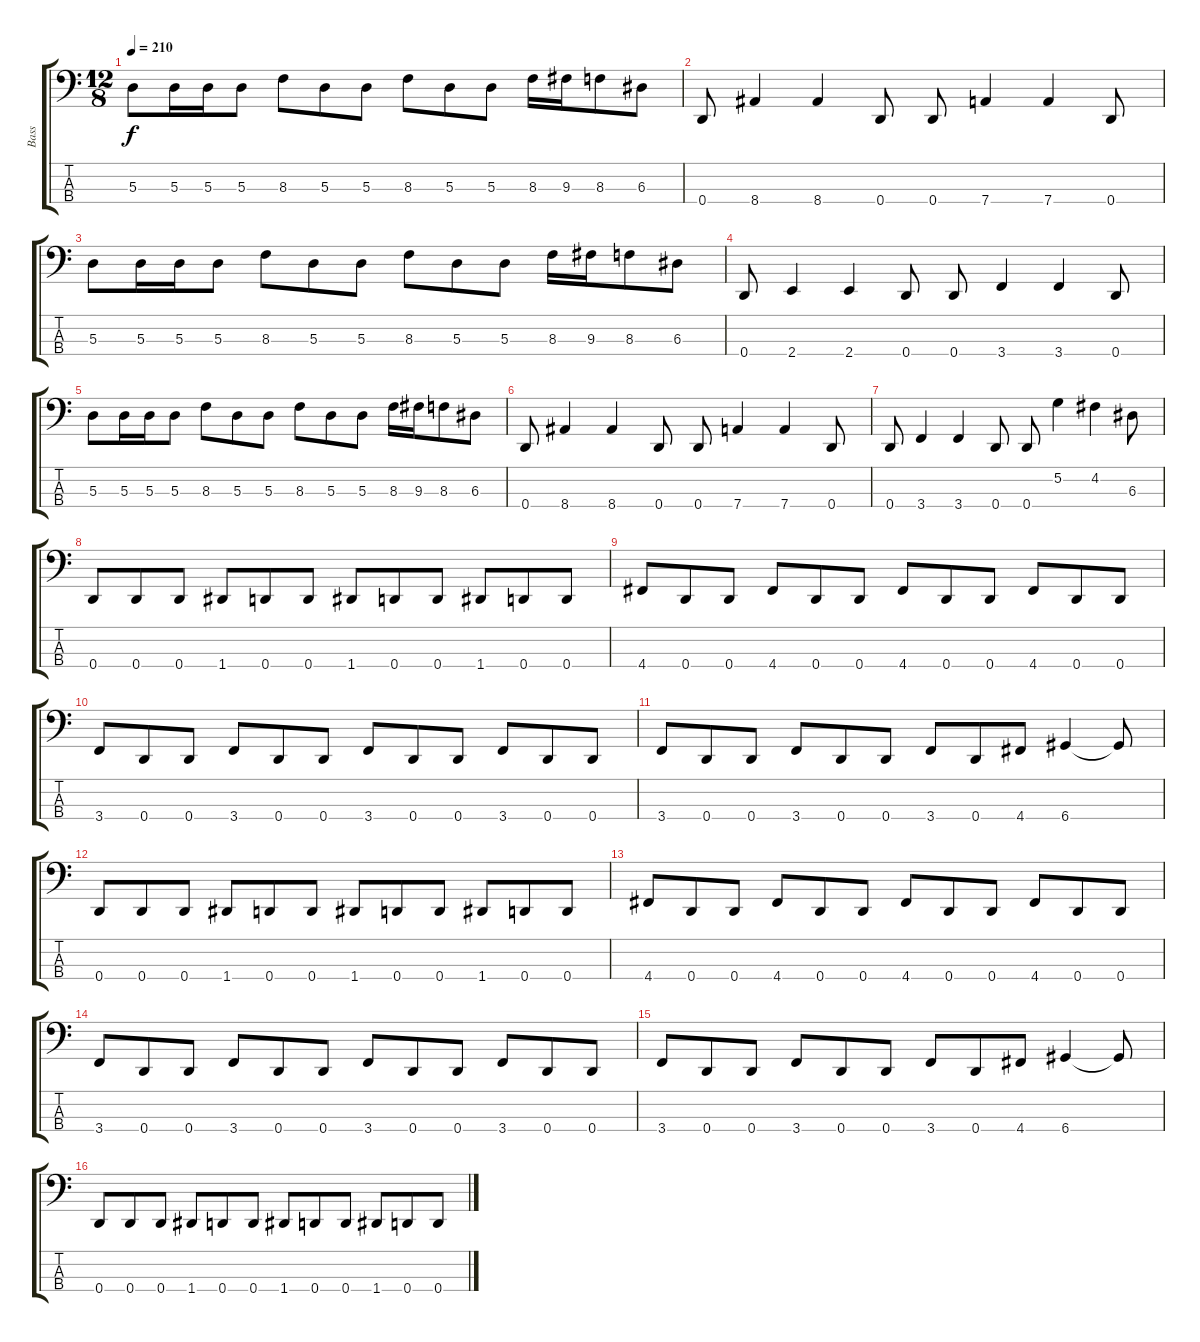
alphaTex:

\track ("Bass" "Bass") {instrument electricbasspick}
\staff {score tabs}
\tuning (G2 D2 A1 D1) {hide}
\ts (12 8)
\tempo 210
\clef f4
\ks c
5.3.8{dy f} 5.3.16 5.3.16 5.3.8 8.3.8 5.3.8 5.3.8 8.3.8 5.3.8 5.3.8 8.3.16 9.3.16 8.3.8 6.3.8 |
0.4.8 8.4.4 8.4.4 0.4.8 0.4.8 7.4.4 7.4.4 0.4.8 |
5.3.8 5.3.16 5.3.16 5.3.8 8.3.8 5.3.8 5.3.8 8.3.8 5.3.8 5.3.8 8.3.16 9.3.16 8.3.8 6.3.8 |
0.4.8 2.4.4 2.4.4 0.4.8 0.4.8 3.4.4 3.4.4 0.4.8 |
5.3.8 5.3.16 5.3.16 5.3.8 8.3.8 5.3.8 5.3.8 8.3.8 5.3.8 5.3.8 8.3.16 9.3.16 8.3.8 6.3.8 |
0.4.8 8.4.4 8.4.4 0.4.8 0.4.8 7.4.4 7.4.4 0.4.8 |
0.4.8 3.4.4 3.4.4 0.4.8 0.4.8 5.2.4 4.2.4 6.3.8 |
0.4.8 0.4.8 0.4.8 1.4.8 0.4.8 0.4.8 1.4.8 0.4.8 0.4.8 1.4.8 0.4.8 0.4.8 |
4.4.8 0.4.8 0.4.8 4.4.8 0.4.8 0.4.8 4.4.8 0.4.8 0.4.8 4.4.8 0.4.8 0.4.8 |
3.4.8 0.4.8 0.4.8 3.4.8 0.4.8 0.4.8 3.4.8 0.4.8 0.4.8 3.4.8 0.4.8 0.4.8 |
3.4.8 0.4.8 0.4.8 3.4.8 0.4.8 0.4.8 3.4.8 0.4.8 4.4.8 6.4.4 6.4{t}.8 |
0.4.8 0.4.8 0.4.8 1.4.8 0.4.8 0.4.8 1.4.8 0.4.8 0.4.8 1.4.8 0.4.8 0.4.8 |
4.4.8 0.4.8 0.4.8 4.4.8 0.4.8 0.4.8 4.4.8 0.4.8 0.4.8 4.4.8 0.4.8 0.4.8 |
3.4.8 0.4.8 0.4.8 3.4.8 0.4.8 0.4.8 3.4.8 0.4.8 0.4.8 3.4.8 0.4.8 0.4.8 |
3.4.8 0.4.8 0.4.8 3.4.8 0.4.8 0.4.8 3.4.8 0.4.8 4.4.8 6.4.4 6.4{t}.8 |
0.4.8 0.4.8 0.4.8 1.4.8 0.4.8 0.4.8 1.4.8 0.4.8 0.4.8 1.4.8 0.4.8 0.4.8
